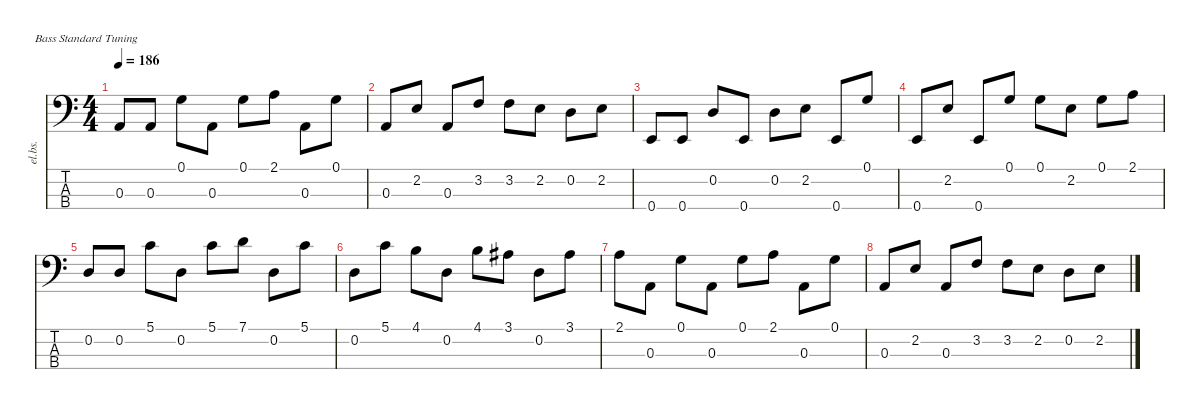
\defaultSystemsLayout 4
\hideDynamics
\bracketExtendMode nobrackets
\track ("Electric Bass" "el.bs.") {instrument electricbassfinger}
\staff {score tabs}
\tuning (G2 D2 A1 E1)
\ts (4 4)
\tempo 186
\clef f4
\ks c
0.3.8{dy mf instrument electricbassfinger beam Up} 0.3.8{beam Up} 0.1.8{beam Down} 0.3.8{beam Down} 0.1.8{beam Down} 2.1.8{beam Down} 0.3.8{beam Down} 0.1.8{beam Down} |
0.3.8{beam Up} 2.2.8{beam Up} 0.3.8{beam Up} 3.2.8{beam Up} 3.2.8{beam Down} 2.2.8{beam Down} 0.2.8{beam Down} 2.2.8{beam Down} |
0.4.8{beam Up} 0.4.8{beam Up} 0.2.8{beam Up} 0.4.8{beam Up} 0.2.8{beam Down} 2.2.8{beam Down} 0.4.8{beam Up} 0.1.8{beam Up} |
0.4.8{beam Up} 2.2.8{beam Up} 0.4.8{beam Up} 0.1.8{beam Up} 0.1.8{beam Down} 2.2.8{beam Down} 0.1.8{beam Down} 2.1.8{beam Down} |
0.2.8{beam Up} 0.2.8{beam Up} 5.1.8{beam Down} 0.2.8{beam Down} 5.1.8{beam Down} 7.1.8{beam Down} 0.2.8{beam Down} 5.1.8{beam Down} |
0.2.8{beam Down} 5.1.8{beam Down} 4.1.8{beam Down} 0.2.8{beam Down} 4.1.8{beam Down} 3.1{acc #}.8{beam Down} 0.2.8{beam Down} 3.1{acc #}.8{beam Down} |
2.1.8{beam Down} 0.3.8{beam Down} 0.1.8{beam Down} 0.3.8{beam Down} 0.1.8{beam Down} 2.1.8{beam Down} 0.3.8{beam Down} 0.1.8{beam Down} |
0.3.8{beam Up} 2.2.8{beam Up} 0.3.8{beam Up} 3.2.8{beam Up} 3.2.8{beam Down} 2.2.8{beam Down} 0.2.8{beam Down} 2.2.8{beam Down}
